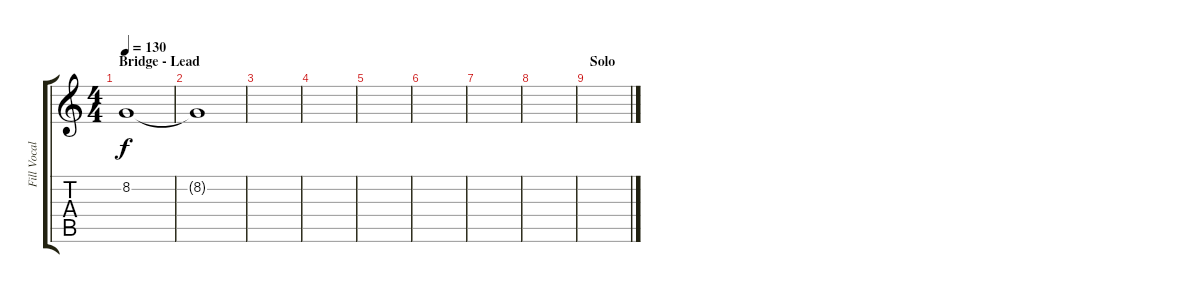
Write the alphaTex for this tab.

\track ("Fill Vocals" "Fill Vocal") {instrument flute}
\staff {score tabs}
\tuning (E4 B3 G3 D3 A2 E2) {hide}
\ts (4 4)
\section ("" "Bridge - Lead")
\tempo 130
\clef g2
\ks c
8.2{t}.1{dy f volume 0} |
8.2{t}.1 |
|
|
|
|
|
|
\section ("" "Solo")
